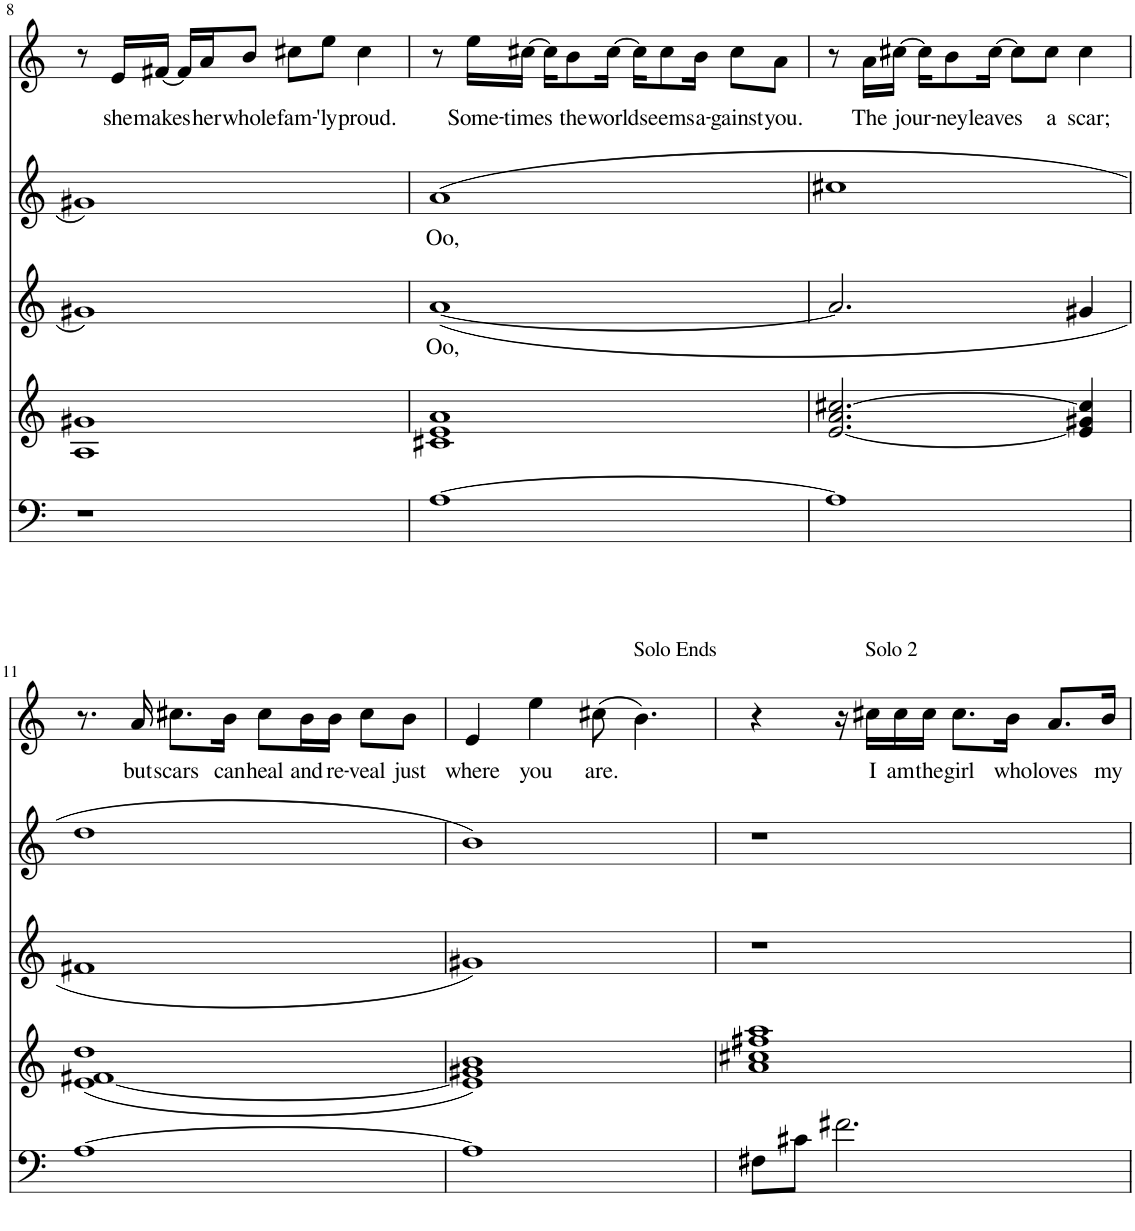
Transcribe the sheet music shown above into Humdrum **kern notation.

**kern	**kern	**kern	**text	**kern	**text	**kern	**text
*part5	*part4	*part3	*part3	*part2	*part2	*part1	*part1
*staff5	*staff4	*staff3	*staff3	*staff2	*staff2	*staff1	*staff1
*I"Piano	*I"Piano	*I"Part II	*	*I"Part I	*	*I"Solo	*
*I'Pno	*I'Pno	*	*	*	*	*	*
!!LO:PB:g=z
*clefF4	*clefG2	*clefG2	*	*clefG2	*	*clefG2	*
*k[]	*k[]	*k[]	*	*k[]	*	*k[]	*
*M4/4	*M4/4	*M4/4	*	*M4/4	*	*M4/4	*
=8	=8	=8	=8	=8	=8	=8	=8
1r	1A 1g#X	1g#X	.	1g#X	.	8r	.
!	!	!	!	!	!	!	!LO:LY:b
.	.	.	.	.	.	16e/LL	she
!	!	!	!	!	!	!	!LO:LY:b
.	.	.	.	.	.	[16f#X/JJ	makes
.	.	.	.	.	.	16f#/LL]	.
!	!	!	!	!	!	!	!LO:LY:b
.	.	.	.	.	.	16a/J	her
!	!	!	!	!	!	!	!LO:LY:b
.	.	.	.	.	.	8b/J	whole
!	!	!	!	!	!	!	!LO:LY:b
.	.	.	.	.	.	8cc#X\L	fam-
!	!	!	!	!	!	!	!LO:LY:b
.	.	.	.	.	.	8ee\J	-'ly
!	!	!	!	!	!	!	!LO:LY:b
.	.	.	.	.	.	4cc#\	proud.
=9	=9	=9	=9	=9	=9	=9	=9
!	!	!	!LO:LY:b	!	!LO:LY:b	!	!
[1A	1c#X 1e 1a	([1a	Oo,	(1a	Oo,	8r	.
!	!	!	!	!	!	!	!LO:LY:b
.	.	.	.	.	.	16ee\LL	Some-
!	!	!	!	!	!	!	!LO:LY:b
.	.	.	.	.	.	[16cc#X\JJ	-times
.	.	.	.	.	.	16cc#\KL]	.
!	!	!	!	!	!	!	!LO:LY:b
.	.	.	.	.	.	8b\	the
!	!	!	!	!	!	!	!LO:LY:b
.	.	.	.	.	.	[16cc#\Jk	world
.	.	.	.	.	.	16cc#\KL]	.
!	!	!	!	!	!	!	!LO:LY:b
.	.	.	.	.	.	8cc#\	seems
!	!	!	!	!	!	!	!LO:LY:b
.	.	.	.	.	.	16b\Jk	a-
!	!	!	!	!	!	!	!LO:LY:b
.	.	.	.	.	.	8cc#\L	-gainst
!	!	!	!	!	!	!	!LO:LY:b
.	.	.	.	.	.	8a\J	you.
=10	=10	=10	=10	=10	=10	=10	=10
1A]	[2.e/ 2.a/ [2.cc#X/	2.a/]	.	1cc#X	.	8r	.
!	!	!	!	!	!	!	!LO:LY:b
.	.	.	.	.	.	16a\LL	The
!	!	!	!	!	!	!	!LO:LY:b
.	.	.	.	.	.	[16cc#X\JJ	jour-
.	.	.	.	.	.	16cc#\KL]	.
!	!	!	!	!	!	!	!LO:LY:b
.	.	.	.	.	.	8b\	-ney
!	!	!	!	!	!	!	!LO:LY:b
.	.	.	.	.	.	[16cc#\Jk	leaves
.	.	.	.	.	.	8cc#\L]	.
!	!	!	!	!	!	!	!LO:LY:b
.	.	.	.	.	.	8cc#\J	a
!	!	!	!	!	!	!	!LO:LY:b
.	4e/] 4g#X/ 4cc#/]	4g#X/	.	.	.	4cc#\	scar;
!!LO:LB:g=z
=11	=11	=11	=11	=11	=11	=11	=11
[1A	([1e 1f#X 1dd	1f#X	.	1dd	.	8.r	.
!	!	!	!	!	!	!	!LO:LY:b
.	.	.	.	.	.	16a/	but
!	!	!	!	!	!	!	!LO:LY:b
.	.	.	.	.	.	8.cc#X\L	scars
!	!	!	!	!	!	!	!LO:LY:b
.	.	.	.	.	.	16b\Jk	can
!	!	!	!	!	!	!	!LO:LY:b
.	.	.	.	.	.	8cc#\L	heal
!	!	!	!	!	!	!	!LO:LY:b
.	.	.	.	.	.	16b\L	and
!	!	!	!	!	!	!	!LO:LY:b
.	.	.	.	.	.	16b\JJ	re-
!	!	!	!	!	!	!	!LO:LY:b
.	.	.	.	.	.	8cc#\L	-veal
!	!	!	!	!	!	!	!LO:LY:b
.	.	.	.	.	.	8b\J	just
=12	=12	=12	=12	=12	=12	=12	=12
!	!	!	!	!	!	!	!LO:LY:b
1A]	1e] 1g#X 1b)	1g#X)	.	1b)	.	4e/	where
!	!	!	!	!	!	!	!LO:LY:b
.	.	.	.	.	.	4ee\	you
!	!	!	!	!	!	!	!LO:LY:b
.	.	.	.	.	.	(8cc#X\	are.
!	!	!	!	!	!	!LO:TX:a:t=Solo Ends	!
.	.	.	.	.	.	4.b\)	.
=13	=13	=13	=13	=13	=13	=13	=13
8F#X\L	1a 1cc#X 1ff#X 1aa	1r	.	1r	.	4r	.
8c#X\J	.	.	.	.	.	.	.
2.f#X\	.	.	.	.	.	16r	.
!	!	!	!	!	!	!LO:TX:a:t=Solo 2	!
!	!	!	!	!	!	!	!LO:LY:b
.	.	.	.	.	.	16cc#X\LL	I
!	!	!	!	!	!	!	!LO:LY:b
.	.	.	.	.	.	16cc#\	am
!	!	!	!	!	!	!	!LO:LY:b
.	.	.	.	.	.	16cc#\JJ	the
!	!	!	!	!	!	!	!LO:LY:b
.	.	.	.	.	.	8.cc#\L	girl
!	!	!	!	!	!	!	!LO:LY:b
.	.	.	.	.	.	16b\Jk	who
!	!	!	!	!	!	!	!LO:LY:b
.	.	.	.	.	.	8.a/L	loves
!	!	!	!	!	!	!	!LO:LY:b
.	.	.	.	.	.	16b/Jk	my
=	=	=	=	=	=	=	=
*-	*-	*-	*-	*-	*-	*-	*-
